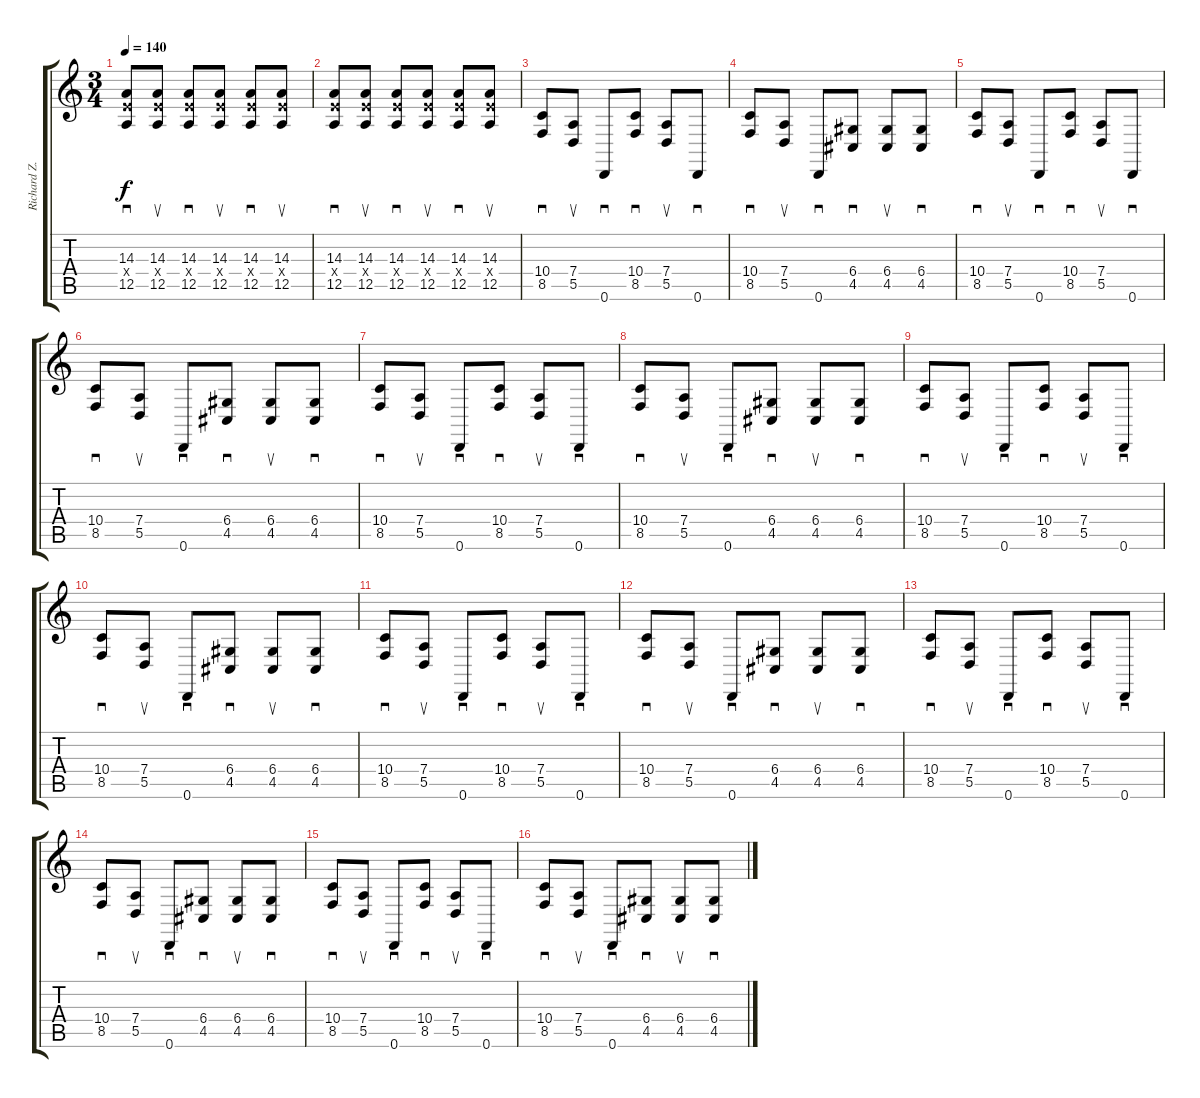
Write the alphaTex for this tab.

\track ("Richard Z. Kruspe" "Richard Z.") {instrument electricgrandpiano}
\staff {score tabs}
\tuning (E4 B3 G3 D3 A2 D2) {hide}
\ts (3 4)
\tempo 140
\clef g2
\ks c
(14.3 14.4{x} 12.5).8{sd dy f} (14.3 14.4{x} 12.5).8{su} (14.3 14.4{x} 12.5).8{sd} (14.3 14.4{x} 12.5).8{su} (14.3 14.4{x} 12.5).8{sd} (14.3 14.4{x} 12.5).8{su} |
(14.3 14.4{x} 12.5).8{sd} (14.3 14.4{x} 12.5).8{su} (14.3 14.4{x} 12.5).8{sd} (14.3 14.4{x} 12.5).8{su} (14.3 14.4{x} 12.5).8{sd} (14.3 14.4{x} 12.5).8{su} |
(10.4 8.5).8{sd} (7.4 5.5).8{su} 0.6.8{sd} (10.4 8.5).8{sd} (7.4 5.5).8{su} 0.6.8{sd} |
(10.4 8.5).8{sd} (7.4 5.5).8{su} 0.6.8{sd} (6.4 4.5).8{sd} (6.4 4.5).8{su} (6.4 4.5).8{sd} |
(10.4 8.5).8{sd} (7.4 5.5).8{su} 0.6.8{sd} (10.4 8.5).8{sd} (7.4 5.5).8{su} 0.6.8{sd} |
(10.4 8.5).8{sd} (7.4 5.5).8{su} 0.6.8{sd} (6.4 4.5).8{sd} (6.4 4.5).8{su} (6.4 4.5).8{sd} |
(10.4 8.5).8{sd} (7.4 5.5).8{su} 0.6.8{sd} (10.4 8.5).8{sd} (7.4 5.5).8{su} 0.6.8{sd} |
(10.4 8.5).8{sd} (7.4 5.5).8{su} 0.6.8{sd} (6.4 4.5).8{sd} (6.4 4.5).8{su} (6.4 4.5).8{sd} |
(10.4 8.5).8{sd} (7.4 5.5).8{su} 0.6.8{sd} (10.4 8.5).8{sd} (7.4 5.5).8{su} 0.6.8{sd} |
(10.4 8.5).8{sd} (7.4 5.5).8{su} 0.6.8{sd} (6.4 4.5).8{sd} (6.4 4.5).8{su} (6.4 4.5).8{sd} |
(10.4 8.5).8{sd} (7.4 5.5).8{su} 0.6.8{sd} (10.4 8.5).8{sd} (7.4 5.5).8{su} 0.6.8{sd} |
(10.4 8.5).8{sd} (7.4 5.5).8{su} 0.6.8{sd} (6.4 4.5).8{sd} (6.4 4.5).8{su} (6.4 4.5).8{sd} |
(10.4 8.5).8{sd} (7.4 5.5).8{su} 0.6.8{sd} (10.4 8.5).8{sd} (7.4 5.5).8{su} 0.6.8{sd} |
(10.4 8.5).8{sd} (7.4 5.5).8{su} 0.6.8{sd} (6.4 4.5).8{sd} (6.4 4.5).8{su} (6.4 4.5).8{sd} |
(10.4 8.5).8{sd} (7.4 5.5).8{su} 0.6.8{sd} (10.4 8.5).8{sd} (7.4 5.5).8{su} 0.6.8{sd} |
(10.4 8.5).8{sd} (7.4 5.5).8{su} 0.6.8{sd} (6.4 4.5).8{sd} (6.4 4.5).8{su} (6.4 4.5).8{sd}
